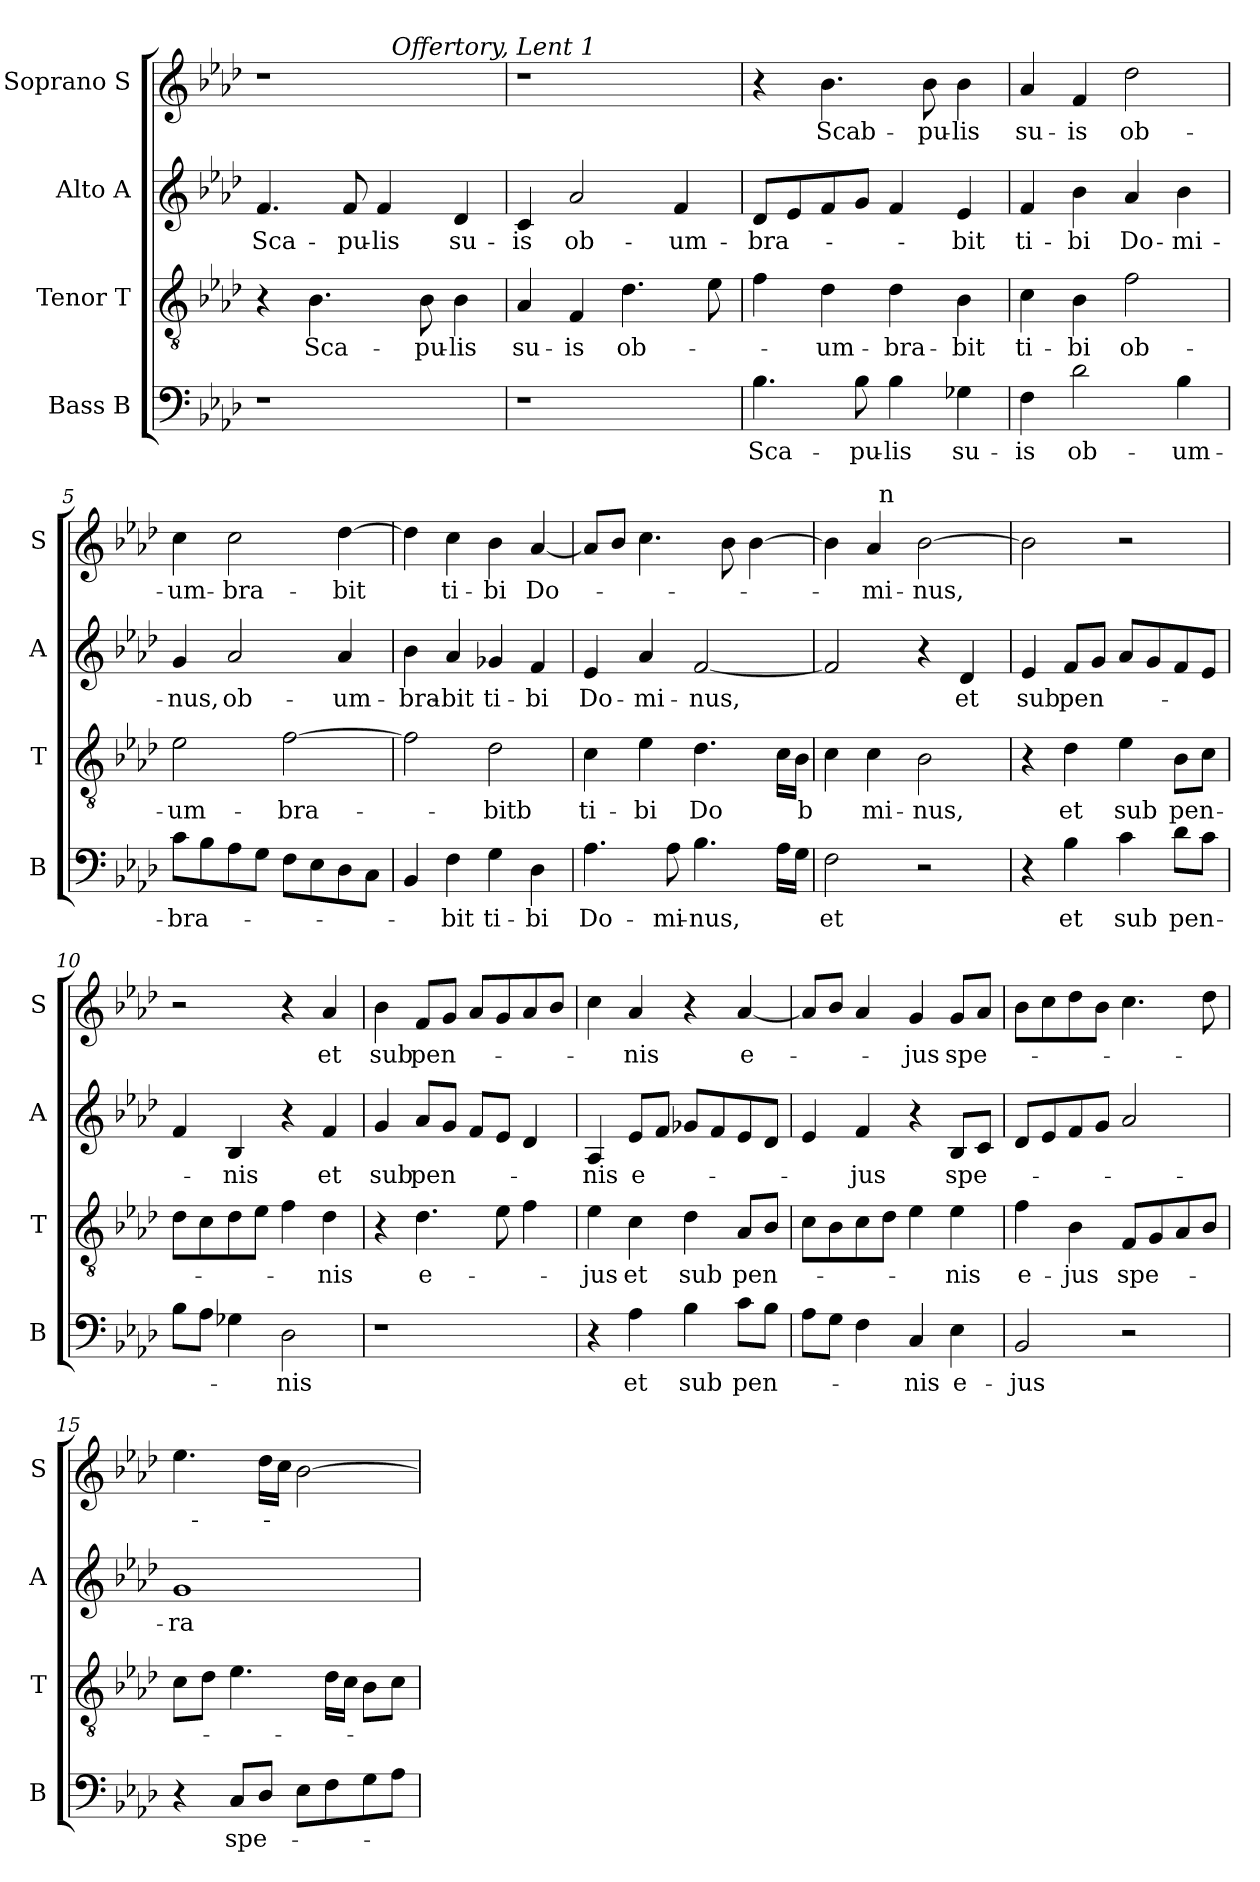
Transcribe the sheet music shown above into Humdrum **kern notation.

**kern	**text	**kern	**text	**kern	**text	**kern	**text
*part4	*part4	*part3	*part3	*part2	*part2	*part1	*part1
*staff4	*staff4	*staff3	*staff3	*staff2	*staff2	*staff1	*staff1
*I"Bass B	*	*I"Tenor T	*	*I"Alto A	*	*I"Soprano S	*
*I'B	*	*I'T	*	*I'A	*	*I'S	*
*clefF4	*	*clefGv2	*	*clefG2	*	*clefG2	*
*k[b-e-a-d-]	*	*k[b-e-a-d-]	*	*k[b-e-a-d-]	*	*k[b-e-a-d-]	*
*A-:	*	*A-:	*	*A-:	*	*A-:	*
=1	=1	=1	=1	=1	=1	=1	=1
!	!	!	!	!	!LO:LY:b	!	!
*	*	*	*	*	*	*^	*
1r	.	4r	.	4.f/	Sca-	1r	2ryy	.
!	!	!	!LO:LY:b	!	!	!	!	!
.	.	4.B-\	Sca-	.	.	.	.	.
!	!	!	!	!	!LO:LY:b	!	!	!
.	.	.	.	8f/	-pu-	.	.	.
!	!	!	!	!	!LO:LY:b:rj	!	!	!
.	.	.	.	4f/	-lis	.	32ryy	.
!	!	!	!	!	!	!	!LO:TX:a:i:t=Offertory, Lent 1	!
.	.	.	.	.	.	.	4...ryy	.
!	!	!	!LO:LY:b	!	!	!	!	!
.	.	8B-\	-pu-	.	.	.	.	.
!	!	!	!LO:LY:b:rj	!	!LO:LY:b	!	!	!
.	.	4B-\	-lis	4d-/	su-	.	.	.
=2	=2	=2	=2	=2	=2	=2	=2	=2
!	!	!	!LO:LY:b	!	!LO:LY:b	!	!	!
*	*	*	*	*	*	*v	*v	*
1r	.	4A-/	su-	4c/	-is	1r	.
!	!	!	!LO:LY:b:rj	!	!LO:LY:b	!	!
.	.	4F/	-is	2a-/	ob-	.	.
!	!	!	!LO:LY:b	!	!	!	!
.	.	4.d-\	ob-	.	.	.	.
!	!	!	!	!	!LO:LY:b	!	!
.	.	.	.	4f/	-um-	.	.
.	.	8e-\	.	.	.	.	.
=3	=3	=3	=3	=3	=3	=3	=3
!	!LO:LY:b	!	!	!	!LO:LY:b	!	!
4.B-\	Sca-	4f\	.	8d-/L	-bra-	4r	.
.	.	.	.	8e-/	.	.	.
!	!	!	!LO:LY:b	!	!	!	!LO:LY:b
.	.	4d-\	-um-	8f/	.	4.b-\	Scab-
!	!LO:LY:b	!	!	!	!	!	!
8B-\	-pu-	.	.	8g/J	.	.	.
!	!LO:LY:b:rj	!	!LO:LY:b	!	!	!	!
4B-\	-lis	4d-\	-bra-	4f/	.	.	.
!	!	!	!	!	!	!	!LO:LY:b
.	.	.	.	.	.	8b-\	-pu-
!	!LO:LY:b	!	!LO:LY:b:rj	!	!LO:LY:b	!	!LO:LY:b:rj
4G-X\	su-	4B-\	-bit	4e-/	-bit	4b-\	-lis
=4	=4	=4	=4	=4	=4	=4	=4
!	!LO:LY:b	!	!LO:LY:b	!	!LO:LY:b	!	!LO:LY:b
4F\	-is	4c\	ti-	4f/	ti-	4a-/	su-
!	!LO:LY:b	!	!LO:LY:b:rj	!	!LO:LY:b:rj	!	!LO:LY:b:rj
2d-\	ob-	4B-\	-bi	4b-\	-bi	4f/	-is
!	!	!	!LO:LY:b	!	!LO:LY:b	!	!LO:LY:b
.	.	2f\	ob-	4a-/	Do-	2dd-\	ob-
!	!LO:LY:b	!	!	!	!LO:LY:b:rj	!	!
4B-\	-um-	.	.	4b-\	-mi-	.	.
=5	=5	=5	=5	=5	=5	=5	=5
!	!LO:LY:b	!	!LO:LY:b	!	!LO:LY:b	!	!LO:LY:b
8c\L	-bra-	2e-\	-um-	4g/	-nus,	4cc\	-um-
8B-\	.	.	.	.	.	.	.
!	!	!	!	!	!LO:LY:b	!	!LO:LY:b:rj
8A-\	.	.	.	2a-/	ob-	2cc\	-bra-
8G\J	.	.	.	.	.	.	.
!	!	!	!LO:LY:b	!	!	!	!
8F\L	.	[<2f\	-bra-	.	.	.	.
8E-\	.	.	.	.	.	.	.
!	!	!	!	!	!LO:LY:b	!	!LO:LY:b
8D-\	.	.	.	4a-/	-um-	[<4dd-\	-bit
8C\J	.	.	.	.	.	.	.
!!LO:LB:g=z
=6	=6	=6	=6	=6	=6	=6	=6
!	!	!	!	!	!LO:LY:b	!	!
4BB-/	.	2f\]	.	4b-\	-bra-	4dd-\]	.
!	!LO:LY:b	!	!	!	!LO:LY:b:rj	!	!LO:LY:b
4F\	-bit	.	.	4a-/	-bit	4cc\	ti-
!	!LO:LY:b	!	!LO:LY:b:rj	!	!LO:LY:b	!	!LO:LY:b
4G\	ti-	2d-\	-bitb	4g-X/	ti-	4b-\	-bi
!	!LO:LY:b	!	!	!	!LO:LY:b	!	!LO:LY:b
4D-\	-bi	.	.	4f/	-bi	[<4a-/	Do-
=7	=7	=7	=7	=7	=7	=7	=7
!	!LO:LY:b	!	!LO:LY:b	!	!LO:LY:b	!	!
4.A-\	Do-	4c\	ti-	4e-/	Do-	8a-/L]	.
.	.	.	.	.	.	8b-/J	.
!	!	!	!LO:LY:b	!	!LO:LY:b	!	!
.	.	4e-\	-bi	4a-/	-mi-	4.cc\	.
!	!LO:LY:b	!	!	!	!	!	!
8A-\	-mi-	.	.	.	.	.	.
!	!LO:LY:b	!	!LO:LY:b	!	!LO:LY:b	!	!
4.B-\	-nus,	4.d-\	Do	[<2f/	-nus,	.	.
.	.	.	.	.	.	8b-\	.
.	.	.	.	.	.	[>4b-\	.
16A-\LL	.	16c\LL	.	.	.	.	.
!	!	!	!LO:LY:b	!	!	!	!
16G\JJ	.	16B-\JJ	b	.	.	.	.
=8	=8	=8	=8	=8	=8	=8	=8
!	!LO:LY:b	!	!	!	!	!	!
*	*	*	*	*	*	*^	*
2F\	et	4c\	.	2f/]	.	4b-\]	4ryy	.
!	!	!	!LO:LY:b	!	!	!	!	!LO:LY:b
.	.	4c\	mi-	.	.	4a-/	32ryy	-mi-
!	!	!	!	!	!	!	!LO:TX:a:t=n	!
.	.	.	.	.	.	.	2ryy	.
!	!	!	!LO:LY:b	!	!	!	!	!LO:LY:b
2r	.	2B-\	-nus,	4r	.	[>2b-\	.	-nus,
!	!	!	!	!	!LO:LY:b	!	!	!
.	.	.	.	4d-/	et	.	.	.
.	.	.	.	.	.	.	8..ryy	.
=9	=9	=9	=9	=9	=9	=9	=9	=9
!	!	!	!	!	!LO:LY:b	!	!	!
*	*	*	*	*	*	*v	*v	*
4r	.	4r	.	4e-/	sub	2b-\]	.
!	!LO:LY:b	!	!LO:LY:b	!	!LO:LY:b	!	!
4B-\	et	4d-\	et	8f/L	pen-	.	.
.	.	.	.	8g/J	.	.	.
!	!LO:LY:b	!	!LO:LY:b	!	!	!	!
4c\	sub	4e-\	sub	8a-/L	.	2r	.
.	.	.	.	8g/	.	.	.
!	!LO:LY:b	!	!LO:LY:b	!	!	!	!
8d-\L	pen-	8B-\L	pen-	8f/	.	.	.
8c\J	.	8c\J	.	8e-/J	.	.	.
=10	=10	=10	=10	=10	=10	=10	=10
8B-\L	.	8d-\L	.	4f/	.	2r	.
8A-\J	.	8c\	.	.	.	.	.
!	!	!	!	!	!LO:LY:b	!	!
4G-X\	.	8d-\	.	4B-/	-nis	.	.
.	.	8e-\J	.	.	.	.	.
!	!LO:LY:b	!	!	!	!	!	!
2D-\	-nis	4f\	.	4r	.	4r	.
!	!	!	!LO:LY:b	!	!LO:LY:b	!	!LO:LY:b
.	.	4d-\	-nis	4f/	et	4a-/	et
=11	=11	=11	=11	=11	=11	=11	=11
!	!	!	!	!	!LO:LY:b	!	!LO:LY:b
1r	.	4r	.	4g/	sub	4b-\	sub
!	!	!	!LO:LY:b	!	!LO:LY:b	!	!LO:LY:b
.	.	4.d-\	e-	8a-/L	pen-	8f/L	pen-
.	.	.	.	8g/J	.	8g/J	.
.	.	.	.	8f/L	.	8a-/L	.
.	.	8e-\	.	8e-/J	.	8g/	.
.	.	4f\	.	4d-/	.	8a-/	.
.	.	.	.	.	.	8b-/J	.
!!LO:LB:g=z
=12	=12	=12	=12	=12	=12	=12	=12
!	!	!	!LO:LY:b	!	!LO:LY:b	!	!
4r	.	4e-\	-jus	4A-/	-nis	4cc\	.
!	!LO:LY:b	!	!LO:LY:b	!	!LO:LY:b	!	!LO:LY:b
4A-\	et	4c\	et	8e-/L	e-	4a-/	-nis
.	.	.	.	8f/J	.	.	.
!	!LO:LY:b	!	!LO:LY:b	!	!	!	!
4B-\	sub	4d-\	sub	8g-X/L	.	4r	.
.	.	.	.	8f/	.	.	.
!	!LO:LY:b	!	!LO:LY:b	!	!	!	!LO:LY:b
8c\L	pen-	8A-/L	pen-	8e-/	.	[<4a-/	e-
8B-\J	.	8B-/J	.	8d-/J	.	.	.
=13	=13	=13	=13	=13	=13	=13	=13
8A-\L	.	8c\L	.	4e-/	.	8a-/L]	.
8G\J	.	8B-\	.	.	.	8b-/J	.
!	!	!	!	!	!LO:LY:b	!	!
4F\	.	8c\	.	4f/	-jus	4a-/	.
.	.	8d-\J	.	.	.	.	.
!	!LO:LY:b	!	!	!	!	!	!LO:LY:b
4C/	-nis	4e-\	.	4r	.	4g/	-jus
!	!LO:LY:b	!	!LO:LY:b	!	!LO:LY:b	!	!LO:LY:b
4E-\	e-	4e-\	-nis	8B-/L	spe-	8g/L	spe-
.	.	.	.	8c/J	.	8a-/J	.
=14	=14	=14	=14	=14	=14	=14	=14
!	!LO:LY:b	!	!LO:LY:b	!	!	!	!
2BB-/	-jus	4f\	e-	8d-/L	.	8b-\L	.
.	.	.	.	8e-/	.	8cc\	.
!	!	!	!LO:LY:b	!	!	!	!
.	.	4B-\	-jus	8f/	.	8dd-\	.
.	.	.	.	8g/J	.	8b-\J	.
!	!	!	!LO:LY:b	!	!	!	!
2r	.	8F/L	spe-	2a-/	.	4.cc\	.
.	.	8G/	.	.	.	.	.
.	.	8A-/	.	.	.	.	.
.	.	8B-/J	.	.	.	8dd-\	.
=15	=15	=15	=15	=15	=15	=15	=15
!	!	!	!	!	!LO:LY:b	!	!
4r	.	8c\L	.	1g	-ra-	4.ee-\	.
.	.	8d-\J	.	.	.	.	.
!	!LO:LY:b	!	!	!	!	!	!
8C/L	spe-	4.e-\	.	.	.	.	.
8D-/J	.	.	.	.	.	16dd-\LL	.
.	.	.	.	.	.	16cc\JJ	.
8E-\L	.	.	.	.	.	[>2b-\	.
8F\	.	16d-\LL	.	.	.	.	.
.	.	16c\JJ	.	.	.	.	.
8G\	.	8B-\L	.	.	.	.	.
8A-\J	.	8c\J	.	.	.	.	.
=	=	=	=	=	=	=	=
*-	*-	*-	*-	*-	*-	*-	*-
